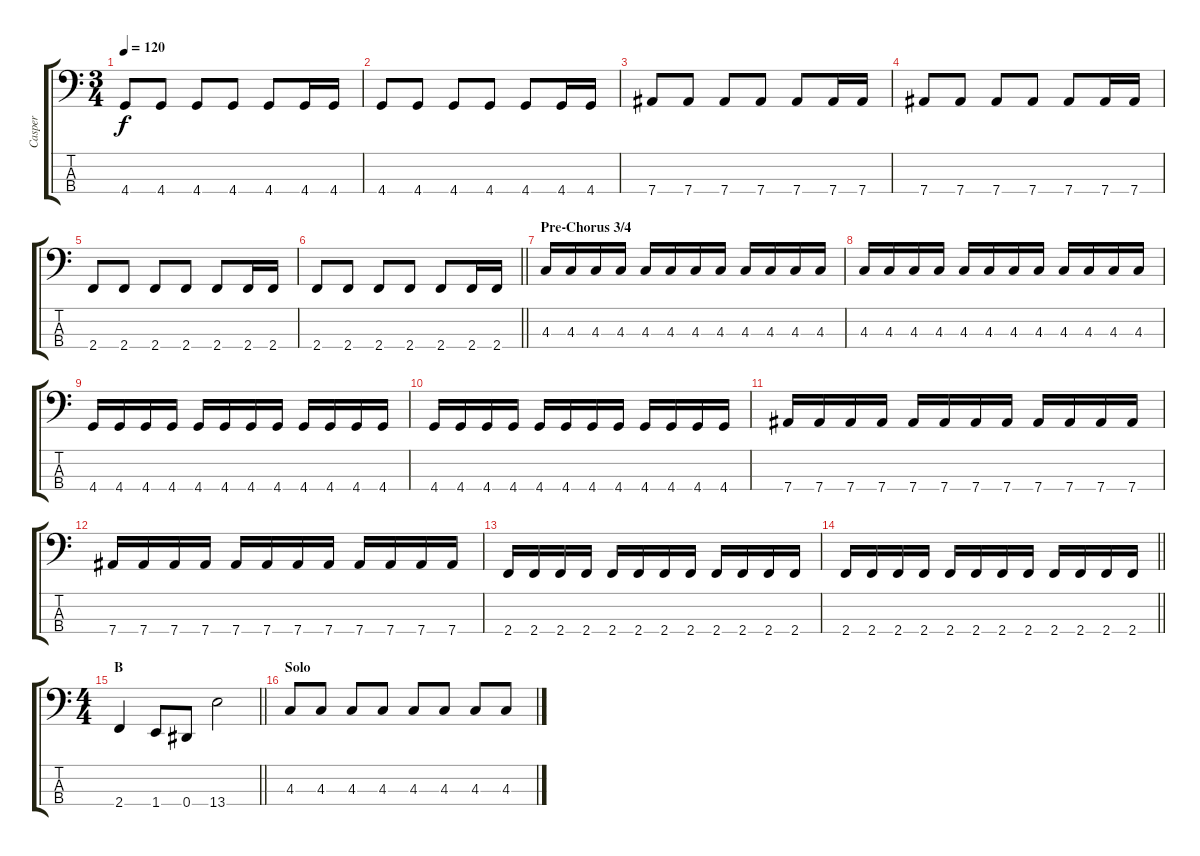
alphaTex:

\track ("Casper" "Casper") {instrument electricbasspick}
\staff {score tabs}
\tuning (Gb2 Db2 Ab1 Eb1) {hide}
\ts (3 4)
\tempo 120
\clef f4
\ks c
4.4.8{dy f} 4.4.8 4.4.8 4.4.8 4.4.8 4.4.16 4.4.16 |
4.4.8 4.4.8 4.4.8 4.4.8 4.4.8 4.4.16 4.4.16 |
7.4.8 7.4.8 7.4.8 7.4.8 7.4.8 7.4.16 7.4.16 |
7.4.8 7.4.8 7.4.8 7.4.8 7.4.8 7.4.16 7.4.16 |
2.4.8 2.4.8 2.4.8 2.4.8 2.4.8 2.4.16 2.4.16 |
\barLineRight lightlight
2.4.8 2.4.8 2.4.8 2.4.8 2.4.8 2.4.16 2.4.16 |
\section ("" "Pre-Chorus 3/4")
4.3.16 4.3.16 4.3.16 4.3.16 4.3.16 4.3.16 4.3.16 4.3.16 4.3.16 4.3.16 4.3.16 4.3.16 |
4.3.16 4.3.16 4.3.16 4.3.16 4.3.16 4.3.16 4.3.16 4.3.16 4.3.16 4.3.16 4.3.16 4.3.16 |
4.4.16 4.4.16 4.4.16 4.4.16 4.4.16 4.4.16 4.4.16 4.4.16 4.4.16 4.4.16 4.4.16 4.4.16 |
4.4.16 4.4.16 4.4.16 4.4.16 4.4.16 4.4.16 4.4.16 4.4.16 4.4.16 4.4.16 4.4.16 4.4.16 |
7.4.16 7.4.16 7.4.16 7.4.16 7.4.16 7.4.16 7.4.16 7.4.16 7.4.16 7.4.16 7.4.16 7.4.16 |
7.4.16 7.4.16 7.4.16 7.4.16 7.4.16 7.4.16 7.4.16 7.4.16 7.4.16 7.4.16 7.4.16 7.4.16 |
2.4.16 2.4.16 2.4.16 2.4.16 2.4.16 2.4.16 2.4.16 2.4.16 2.4.16 2.4.16 2.4.16 2.4.16 |
\barLineRight lightlight
2.4.16 2.4.16 2.4.16 2.4.16 2.4.16 2.4.16 2.4.16 2.4.16 2.4.16 2.4.16 2.4.16 2.4.16 |
\ts (4 4)
\section ("" "B")
\barLineRight lightlight
2.4.4 1.4.8 0.4.8 13.4.2 |
\section ("" "Solo")
4.3.8 4.3.8 4.3.8 4.3.8 4.3.8 4.3.8 4.3.8 4.3.8
